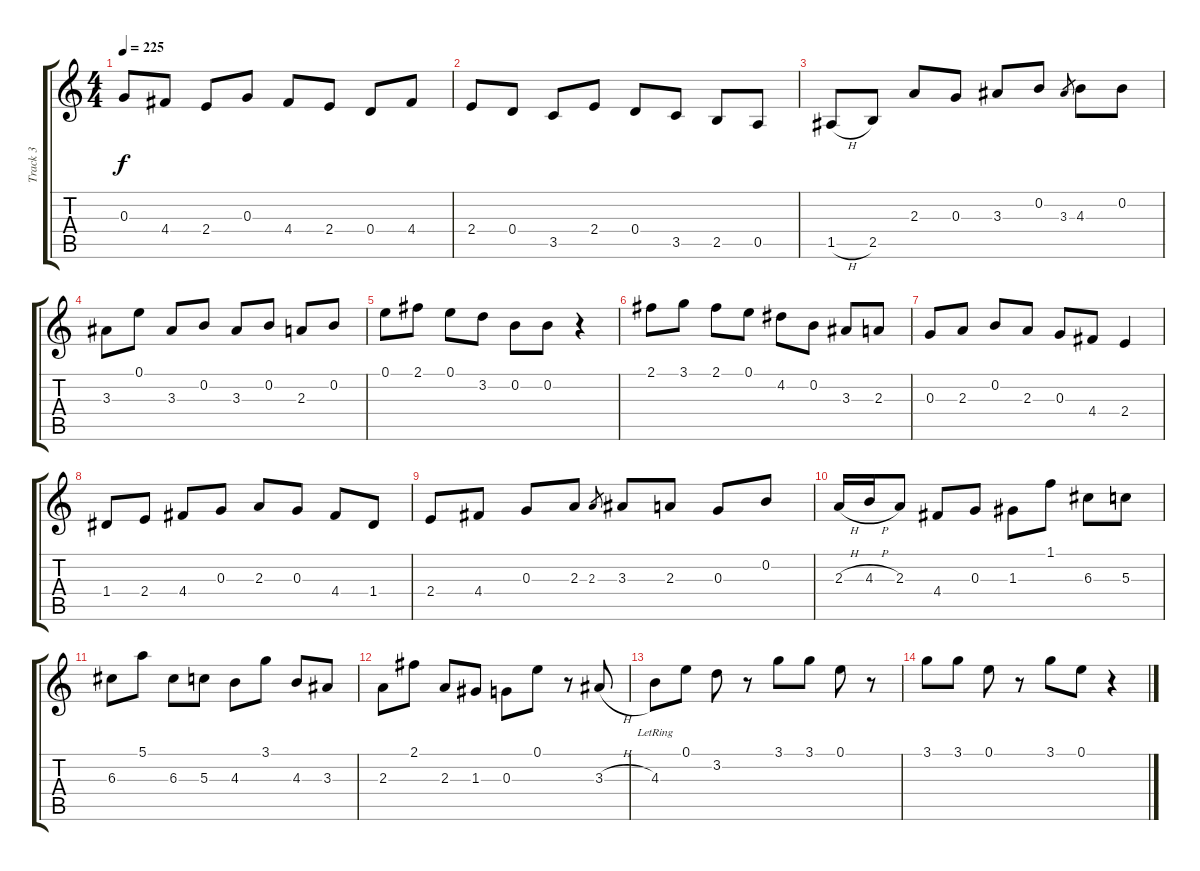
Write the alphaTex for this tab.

\track ("Track 3" "Track 3") {instrument acousticguitarsteel}
\staff {score tabs}
\tuning (E4 B3 G3 D3 A2 E2) {hide}
\ts (4 4)
\tempo 225
\clef g2
\ks c
0.3.8{dy f} 4.4.8 2.4.8 0.3.8 4.4.8 2.4.8 0.4.8 4.4.8 |
2.4.8 0.4.8 3.5.8 2.4.8 0.4.8 3.5.8 2.5.8 0.5.8 |
1.5{h}.8 2.5.8 2.3.8 0.3.8 3.3.8 0.2.8 3.3.8{gr} 4.3.8 0.2.8 |
3.3.8 0.1.8 3.3.8 0.2.8 3.3.8 0.2.8 2.3.8 0.2.8 |
0.1.8 2.1.8 0.1.8 3.2.8 0.2.8 0.2.8 r.4 |
2.1.8 3.1.8 2.1.8 0.1.8 4.2.8 0.2.8 3.3.8 2.3.8 |
0.3.8 2.3.8 0.2.8 2.3.8 0.3.8 4.4.8 2.4.4 |
1.4.8 2.4.8 4.4.8 0.3.8 2.3.8 0.3.8 4.4.8 1.4.8 |
2.4.8 4.4.8 0.3.8 2.3.8 2.3.8{gr} 3.3.8 2.3.8 0.3.8 0.2.8 |
2.3{h}.16 4.3{h}.16 2.3.8 4.4.8 0.3.8 1.3.8 1.1.8 6.3.8 5.3.8 |
6.3.8 5.1.8 6.3.8 5.3.8 4.3.8 3.1.8 4.3.8 3.3.8 |
2.3.8 2.1.8 2.3.8 1.3.8 0.3.8 0.1.8 r.8 3.3{h}.8 |
4.3{lr}.8 0.1.8 3.2.8 r.8 3.1.8 3.1.8 0.1.8 r.8 |
3.1.8 3.1.8 0.1.8 r.8 3.1.8 0.1.8 r.4
